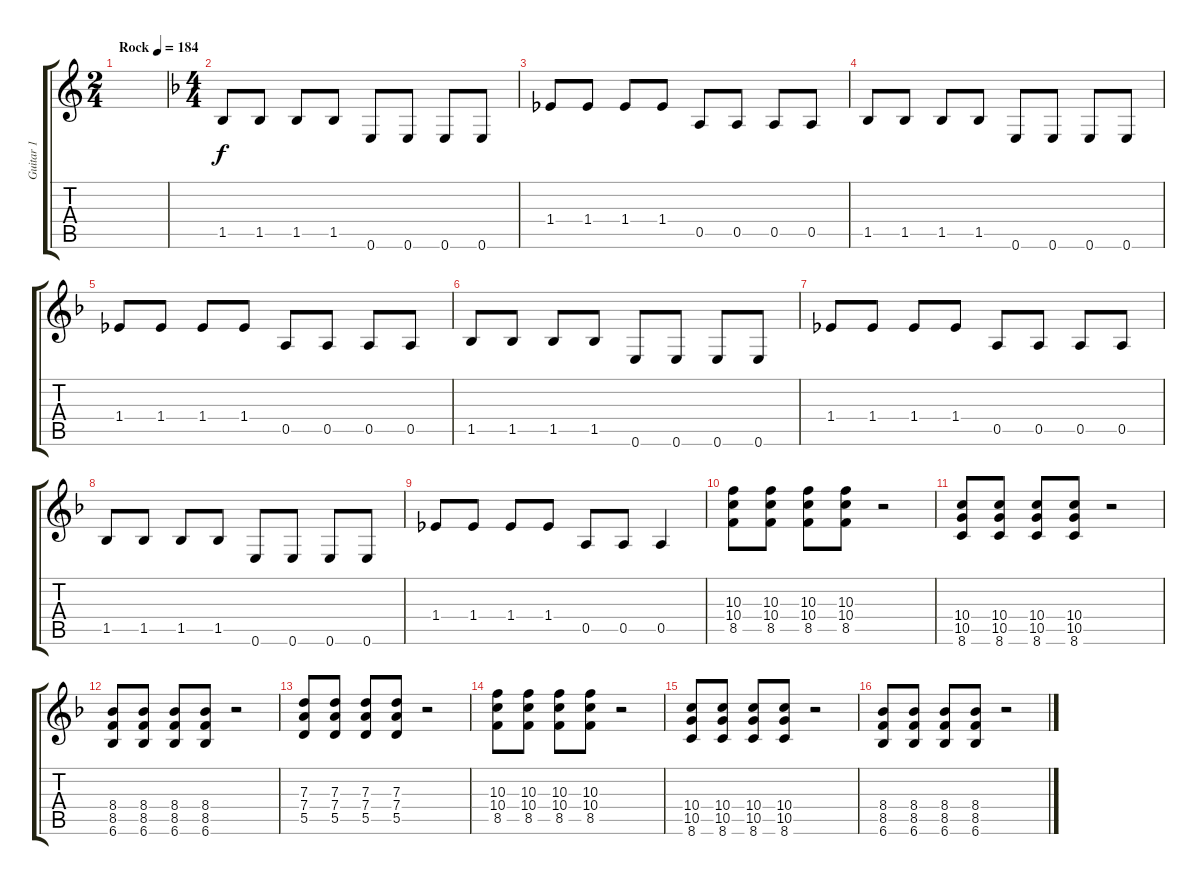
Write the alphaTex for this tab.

\track ("Guitar 1" "Guitar 1") {instrument overdrivenguitar}
\staff {score tabs}
\tuning (E4 B3 G3 D3 A2 E2) {hide}
\ts (2 4)
\tempo (184 "Rock")
\clef g2
\ks c
|
\ts (4 4)
\ks f
1.5.8 1.5.8 1.5.8 1.5.8 0.6.8 0.6.8 0.6.8 0.6.8 |
1.4.8 1.4.8 1.4.8 1.4.8 0.5.8 0.5.8 0.5.8 0.5.8 |
1.5.8 1.5.8 1.5.8 1.5.8 0.6.8 0.6.8 0.6.8 0.6.8 |
1.4.8 1.4.8 1.4.8 1.4.8 0.5.8 0.5.8 0.5.8 0.5.8 |
1.5.8 1.5.8 1.5.8 1.5.8 0.6.8 0.6.8 0.6.8 0.6.8 |
1.4.8 1.4.8 1.4.8 1.4.8 0.5.8 0.5.8 0.5.8 0.5.8 |
1.5.8 1.5.8 1.5.8 1.5.8 0.6.8 0.6.8 0.6.8 0.6.8 |
1.4.8 1.4.8 1.4.8 1.4.8 0.5.8 0.5.8 0.5.4 |
(10.3 10.4 8.5).8 (10.3 10.4 8.5).8 (10.3 10.4 8.5).8 (10.3 10.4 8.5).8 r.2 |
(10.4 10.5 8.6).8 (10.4 10.5 8.6).8 (10.4 10.5 8.6).8 (10.4 10.5 8.6).8 r.2 |
(8.4 8.5 6.6).8 (8.4 8.5 6.6).8 (8.4 8.5 6.6).8 (8.4 8.5 6.6).8 r.2 |
(7.3 7.4 5.5).8 (7.3 7.4 5.5).8 (7.3 7.4 5.5).8 (7.3 7.4 5.5).8 r.2 |
(10.3 10.4 8.5).8 (10.3 10.4 8.5).8 (10.3 10.4 8.5).8 (10.3 10.4 8.5).8 r.2 |
(10.4 10.5 8.6).8 (10.4 10.5 8.6).8 (10.4 10.5 8.6).8 (10.4 10.5 8.6).8 r.2 |
(8.4 8.5 6.6).8 (8.4 8.5 6.6).8 (8.4 8.5 6.6).8 (8.4 8.5 6.6).8 r.2
